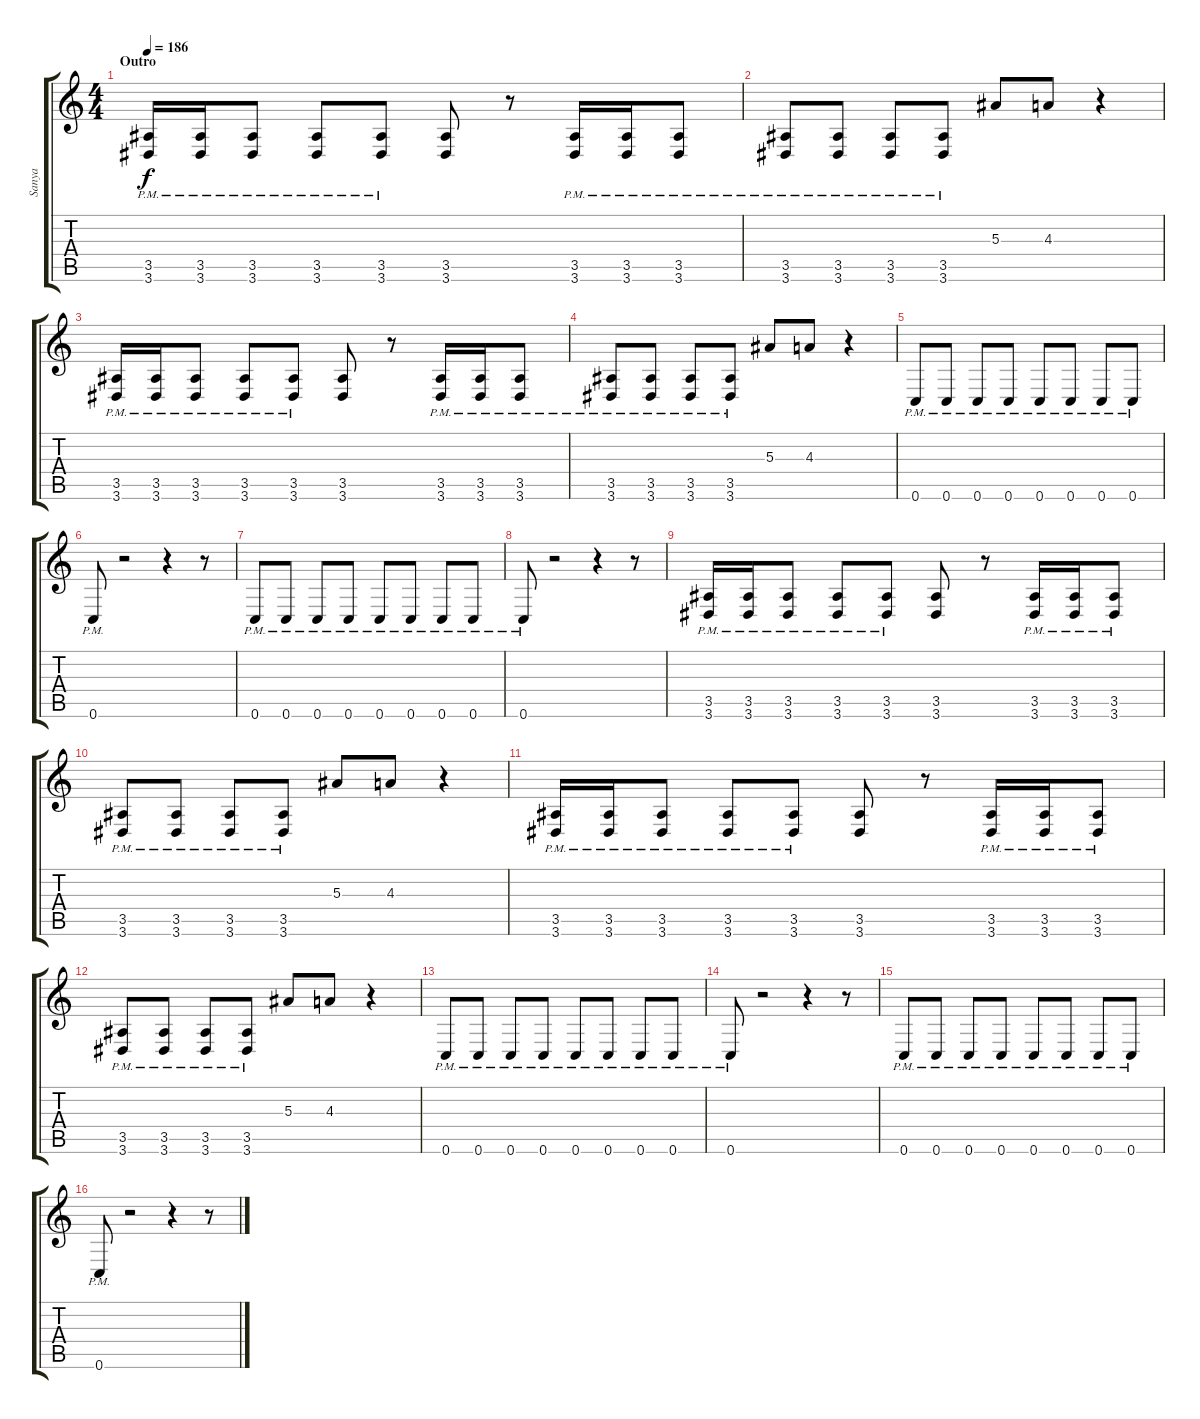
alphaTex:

\track ("Sanya" "Sanya") {instrument overdrivenguitar}
\staff {score tabs}
\tuning (D4 A3 F3 C3 G2 C2) {hide}
\ts (4 4)
\section ("" "Outro")
\tempo 186
\clef g2
\ks c
(3.5{pm} 3.6{pm}).16{dy f} (3.5{pm} 3.6{pm}).16 (3.5{pm} 3.6{pm}).8 (3.5{pm} 3.6{pm}).8 (3.5{pm} 3.6{pm}).8 (3.5 3.6).8 r.8 (3.5{pm} 3.6{pm}).16 (3.5{pm} 3.6{pm}).16 (3.5{pm} 3.6{pm}).8 |
(3.5{pm} 3.6{pm}).8 (3.5{pm} 3.6{pm}).8 (3.5{pm} 3.6{pm}).8 (3.5{pm} 3.6{pm}).8 5.3.8 4.3.8 r.4 |
(3.5{pm} 3.6{pm}).16 (3.5{pm} 3.6{pm}).16 (3.5{pm} 3.6{pm}).8 (3.5{pm} 3.6{pm}).8 (3.5{pm} 3.6{pm}).8 (3.5 3.6).8 r.8 (3.5{pm} 3.6{pm}).16 (3.5{pm} 3.6{pm}).16 (3.5{pm} 3.6{pm}).8 |
(3.5{pm} 3.6{pm}).8 (3.5{pm} 3.6{pm}).8 (3.5{pm} 3.6{pm}).8 (3.5{pm} 3.6{pm}).8 5.3.8 4.3.8 r.4 |
0.6{pm}.8 0.6{pm}.8 0.6{pm}.8 0.6{pm}.8 0.6{pm}.8 0.6{pm}.8 0.6{pm}.8 0.6{pm}.8 |
0.6{pm}.8 r.2 r.4 r.8 |
0.6{pm}.8 0.6{pm}.8 0.6{pm}.8 0.6{pm}.8 0.6{pm}.8 0.6{pm}.8 0.6{pm}.8 0.6{pm}.8 |
0.6{pm}.8 r.2 r.4 r.8 |
(3.5{pm} 3.6{pm}).16 (3.5{pm} 3.6{pm}).16 (3.5{pm} 3.6{pm}).8 (3.5{pm} 3.6{pm}).8 (3.5{pm} 3.6{pm}).8 (3.5 3.6).8 r.8 (3.5{pm} 3.6{pm}).16 (3.5{pm} 3.6{pm}).16 (3.5{pm} 3.6{pm}).8 |
(3.5{pm} 3.6{pm}).8 (3.5{pm} 3.6{pm}).8 (3.5{pm} 3.6{pm}).8 (3.5{pm} 3.6{pm}).8 5.3.8 4.3.8 r.4 |
(3.5{pm} 3.6{pm}).16 (3.5{pm} 3.6{pm}).16 (3.5{pm} 3.6{pm}).8 (3.5{pm} 3.6{pm}).8 (3.5{pm} 3.6{pm}).8 (3.5 3.6).8 r.8 (3.5{pm} 3.6{pm}).16 (3.5{pm} 3.6{pm}).16 (3.5{pm} 3.6{pm}).8 |
(3.5{pm} 3.6{pm}).8 (3.5{pm} 3.6{pm}).8 (3.5{pm} 3.6{pm}).8 (3.5{pm} 3.6{pm}).8 5.3.8 4.3.8 r.4 |
0.6{pm}.8 0.6{pm}.8 0.6{pm}.8 0.6{pm}.8 0.6{pm}.8 0.6{pm}.8 0.6{pm}.8 0.6{pm}.8 |
0.6{pm}.8 r.2 r.4 r.8 |
0.6{pm}.8 0.6{pm}.8 0.6{pm}.8 0.6{pm}.8 0.6{pm}.8 0.6{pm}.8 0.6{pm}.8 0.6{pm}.8 |
0.6{pm}.8 r.2 r.4 r.8
